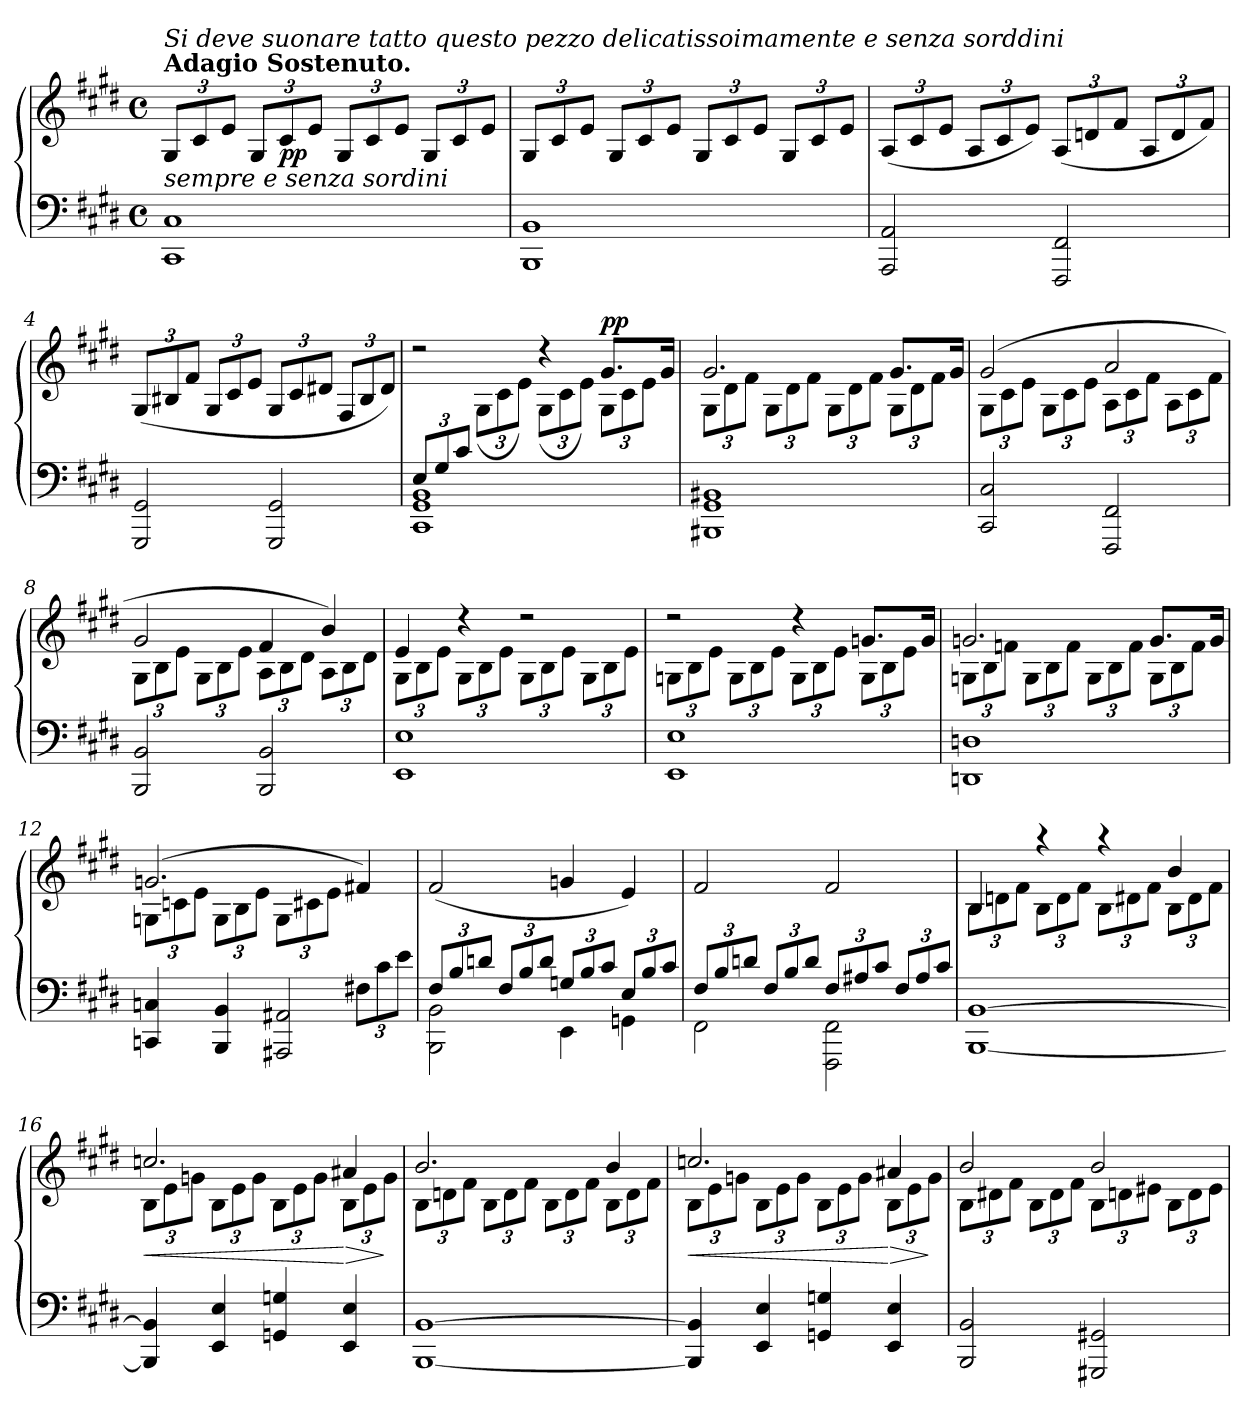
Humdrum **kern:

**kern	**kern	**dynam
*part1	*part1	*part1
*staff2	*staff1	*staff1/2
*clefF4	*clefG2	*
*k[f#c#g#d#]	*k[f#c#g#d#]	*
*E:	*E:	*
*M4/4	*M4/4	*
*met(c)	*met(c)	*
=1	=1	=1
!	!LO:TX:a:B:t=Adagio Sostenuto.	!
!	!LO:TX:b:i:t=sempre e senza sordini	!
!	!LO:TX:a:i:t=Si deve suonare tatto questo pezzo delicatissoimamente e senza sorddini	!
1CC# 1C#	12G#/L	.
.	12c#/	.
.	12e/J	.
.	12G#/L	.
!	!	!LO:DY:b
.	12c#/	pp
.	12e/J	.
.	12G#/L	.
.	12c#/	.
.	12e/J	.
.	12G#/L	.
.	12c#/	.
.	12e/J	.
=2	=2	=2
1BBB 1BB	12G#/L	.
.	12c#/	.
.	12e/J	.
.	12G#/L	.
.	12c#/	.
.	12e/J	.
.	12G#/L	.
.	12c#/	.
.	12e/J	.
.	12G#/L	.
.	12c#/	.
.	12e/J	.
=3	=3	=3
2AAA/ 2AA/	(<12A/L	.
.	12c#/	.
.	12e/J	.
.	12A/L	.
.	12c#/	.
.	12e/J)	.
2FFF#/ 2FF#/	(<12A/L	.
.	12dn/	.
.	12f#/J	.
.	12A/L	.
.	12d/	.
.	12f#/J)	.
!!LO:LB:g=z
=4	=4	=4
2GGG#/ 2GG#/	(<12G#/L	.
.	12B#X/	.
.	12f#/J	.
.	12G#/L	.
.	12c#/	.
.	12e/J	.
2GGG#/ 2GG#/	12G#/L	.
.	12c#/	.
.	12d#X/J	.
.	12F#/L	.
.	12B#/	.
.	12d#/J)	.
=5	=5	=5
*^	*^	*
12E/L	1CC# 1GG# 1BB	2r	4ryy	.
12G#/	.	.	.	.
12c#/J	.	.	.	.
2.ryy	.	.	(<12G#\L	.
.	.	.	12c#\	.
.	.	.	12e\J)	.
.	.	4r	(<12G#\L	.
.	.	.	12c#\	.
.	.	.	12e\J)	.
!	!	!	!	!LO:DY:a
.	.	8.g#/L	12G#\L	pp
.	.	.	12c#\	.
.	.	.	12e\J	.
.	.	16g#/Jk	.	.
*v	*v	*	*	*
=6	=6	=6	=6
1BBB#X 1GG# 1BB#X	2.g#/	12G#\L	.
.	.	12d#\	.
.	.	12f#\J	.
.	.	12G#\L	.
.	.	12d#\	.
.	.	12f#\J	.
.	.	12G#\L	.
.	.	12d#\	.
.	.	12f#\J	.
.	8.g#/L	12G#\L	.
.	.	12d#\	.
.	.	12f#\J	.
.	16g#/Jk	.	.
=7	=7	=7	=7
2CC#/ 2C#/	(2g#/	12G#\L	.
.	.	12c#\	.
.	.	12e\J	.
.	.	12G#\L	.
.	.	12c#\	.
.	.	12e\J	.
2FFF#/ 2FF#/	2a/	12A\L	.
.	.	12c#\	.
.	.	12f#\J	.
.	.	12A\L	.
.	.	12c#\	.
.	.	12f#\J	.
!!LO:LB:g=z	!!
=8	=8	=8	=8
2BBB/ 2BB/	2g#/	12G#\L	.
.	.	12B\	.
.	.	12e\J	.
.	.	12G#\L	.
.	.	12B\	.
.	.	12e\J	.
2BBB/ 2BB/	4f#/	12A\L	.
.	.	12B\	.
.	.	12d#\J	.
.	4b/)	12A\L	.
.	.	12B\	.
.	.	12d#\J	.
=9	=9	=9	=9
1EE 1E	4e/	12G#\L	.
.	.	12B\	.
.	.	12e\J	.
.	4rcc	12G#\L	.
.	.	12B\	.
.	.	12e\J	.
.	2rdd	12G#\L	.
.	.	12B\	.
.	.	12e\J	.
.	.	12G#\L	.
.	.	12B\	.
.	.	12e\J	.
=10	=10	=10	=10
1EE 1E	2rdd	12Gn\L	.
.	.	12B\	.
.	.	12e\J	.
.	.	12G\L	.
.	.	12B\	.
.	.	12e\J	.
.	4rcc	12G\L	.
.	.	12B\	.
.	.	12e\J	.
.	8.gn/L	12G\L	.
.	.	12B\	.
.	.	12e\J	.
.	16g/Jk	.	.
=11	=11	=11	=11
1DDn 1Dn	2.gn/	12Gn\L	.
.	.	12B\	.
.	.	12fn\J	.
.	.	12G\L	.
.	.	12B\	.
.	.	12f\J	.
.	.	12G\L	.
.	.	12B\	.
.	.	12f\J	.
.	8.g/L	12G\L	.
.	.	12B\	.
.	.	12f\J	.
.	16g/Jk	.	.
!!LO:LB:g=z	!!
=12	=12	=12	=12
*^	*	*	*
2.ryy	4CCn/ 4Cn/	(2.gn/	12Gn\L	.
.	.	.	12cn\	.
.	.	.	12e\J	.
.	4BBB/ 4BB/	.	12G\L	.
.	.	.	12B\	.
.	.	.	12e\J	.
.	2AAA#X/ 2AA#X/	.	12G\L	.
.	.	.	12c#X\	.
.	.	.	12e\J	.
12F#X\L	.	4f#X/)	4ryy	.
12c#\	.	.	.	.
12e\J	.	.	.	.
*	*	*v	*v	*
=13	=13	=13	=13
12F#/L	2BBB\ 2BB\	(2f#/	.
12B/	.	.	.
12dn/J	.	.	.
12F#/L	.	.	.
12B/	.	.	.
12d/J	.	.	.
12Gn/L	4EE\	4gn/	.
12B/	.	.	.
12c#/J	.	.	.
12E/L	4GGn\	4e/)	.
12B/	.	.	.
12c#/J	.	.	.
=14	=14	=14	=14
12F#/L	2FF#\	2f#/	.
12B/	.	.	.
12dn/J	.	.	.
12F#/L	.	.	.
12B/	.	.	.
12d/J	.	.	.
12F#/L	2FFF#\ 2FF#\	2f#/	.
12A#X/	.	.	.
12c#/J	.	.	.
12F#/L	.	.	.
12A#/	.	.	.
12c#/J	.	.	.
*v	*v	*	*
=15	=15	=15
*	*^	*
[1BBB [1BB	4B/	12B\L	.
.	.	12dn\	.
.	.	12f#\J	.
.	4raa	12B\L	.
.	.	12d\	.
.	.	12f#\J	.
.	4raa	12B\L	.
.	.	12d#X\	.
.	.	12f#\J	.
.	4b/	12B\L	.
.	.	12d#\	.
.	.	12f#\J	.
!!LO:LB:g=z	!!
=16	=16	=16	=16
!	!	!	!LO:HP:b
4BBB/] 4BB/]	2.ccn/	12B\L	<
.	.	12e\	.
.	.	12gn\J	.
4EE/ 4E/	.	12B\L	.
.	.	12e\	.
.	.	12g\J	.
4GGn/ 4Gn/	.	12B\L	.
.	.	12e\	.
.	.	12g\J	.
!	!	!	!LO:HP:n=1:b
4EE/ 4E/	4a#X/	12B\L	[ >
.	.	12e\	.
.	.	12g\J	]
=17	=17	=17	=17
[1BBB [1BB	2.b/	12B\L	.
.	.	12dn\	.
.	.	12f#\J	.
.	.	12B\L	.
.	.	12d\	.
.	.	12f#\J	.
.	.	12B\L	.
.	.	12d\	.
.	.	12f#\J	.
.	4b/	12B\L	.
.	.	12d\	.
.	.	12f#\J	.
=18	=18	=18	=18
!	!	!	!LO:HP:b
4BBB/] 4BB/]	2.ccn/	12B\L	<
.	.	12e\	.
.	.	12gn\J	.
4EE/ 4E/	.	12B\L	.
.	.	12e\	.
.	.	12g\J	.
4GGn/ 4Gn/	.	12B\L	.
.	.	12e\	.
.	.	12g\J	.
!	!	!	!LO:HP:n=1:b
4EE/ 4E/	4a#X/	12B\L	[ >
.	.	12e\	.
.	.	12g\J	]
=19	=19	=19	=19
2BBB/ 2BB/	2b/	12B\L	.
.	.	12d#X\	.
.	.	12f#\J	.
.	.	12B\L	.
.	.	12d#\	.
.	.	12f#\J	.
2GGG#X/ 2GG#X/	2b/	12B\L	.
.	.	12dn\	.
.	.	12e#X\J	.
.	.	12B\L	.
.	.	12d\	.
.	.	12e#\J	.
*	*v	*v	*
=	=	=
*-	*-	*-
